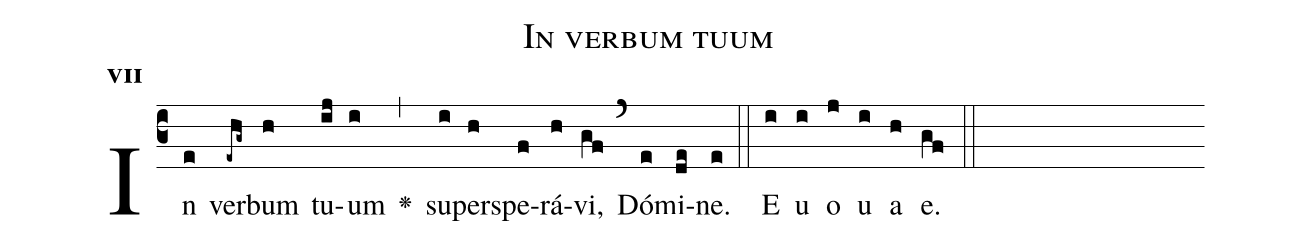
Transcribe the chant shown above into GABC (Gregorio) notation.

name:In verbum tuum;
office-part:Antiphona;
mode:7;
%%
initial-style: 1;
name: In verbum tuum;
book: Antiphonae & Responsoria/Tomus III, p. 102;
occasion: Psalterium Hebdomada IV Feria IV;
office-part: Hora media Ant 1;
user-notes: ;
commentary: ;
annotation: 7a;
centering-scheme: english;
fontsize: 12;
font: OFLSortsMillGoudy;
height: 11;
width: 4.5;
%%
(c3)In(e) ver(-ehg~)bum(h) tu(ij)um(i) <v>\greheightstar</v>(,) su(i)per(h)spe(f)rá(h)vi,(gf) (`) Dó(e)mi(de)ne.(e) (::)
E(i) u(i) o(j) u(i) a(h) e.(gf) (::)
